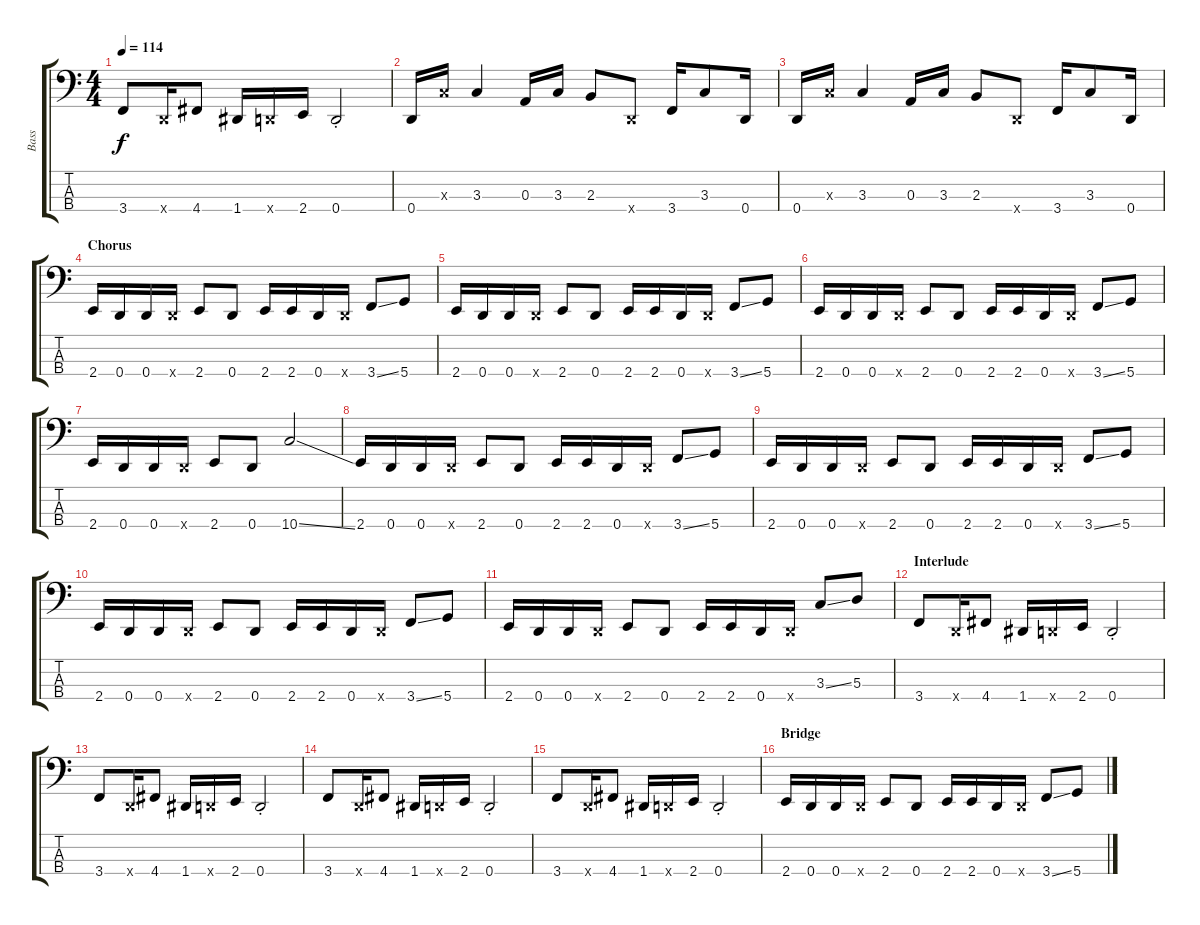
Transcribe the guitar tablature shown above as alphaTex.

\track ("Bass" "Bass") {instrument slapbass1}
\staff {score tabs}
\tuning (G2 D2 A1 D1) {hide}
\ts (4 4)
\tempo 114
\clef f4
\ks c
3.4.8{dy f} 0.4{x}.16 4.4.8 1.4.16 0.4{x}.16 2.4.16 0.4{st}.2 |
0.4.16 3.3{x}.16 3.3.4 0.3.16 3.3.16 2.3.8 0.4{x}.8 3.4.16 3.3.8 0.4.16 |
0.4.16 3.3{x}.16 3.3.4 0.3.16 3.3.16 2.3.8 0.4{x}.8 3.4.16 3.3.8 0.4.16 |
\section ("" "Chorus")
2.4.16 0.4.16 0.4.16 0.4{x}.16 2.4.8 0.4.8 2.4.16 2.4.16 0.4.16 0.4{x}.16 3.4{ss}.8 5.4.8 |
2.4.16 0.4.16 0.4.16 0.4{x}.16 2.4.8 0.4.8 2.4.16 2.4.16 0.4.16 0.4{x}.16 3.4{ss}.8 5.4.8 |
2.4.16 0.4.16 0.4.16 0.4{x}.16 2.4.8 0.4.8 2.4.16 2.4.16 0.4.16 0.4{x}.16 3.4{ss}.8 5.4.8 |
2.4.16 0.4.16 0.4.16 0.4{x}.16 2.4.8 0.4.8 10.4{ss}.2 |
2.4.16 0.4.16 0.4.16 0.4{x}.16 2.4.8 0.4.8 2.4.16 2.4.16 0.4.16 0.4{x}.16 3.4{ss}.8 5.4.8 |
2.4.16 0.4.16 0.4.16 0.4{x}.16 2.4.8 0.4.8 2.4.16 2.4.16 0.4.16 0.4{x}.16 3.4{ss}.8 5.4.8 |
2.4.16 0.4.16 0.4.16 0.4{x}.16 2.4.8 0.4.8 2.4.16 2.4.16 0.4.16 0.4{x}.16 3.4{ss}.8 5.4.8 |
2.4.16 0.4.16 0.4.16 0.4{x}.16 2.4.8 0.4.8 2.4.16 2.4.16 0.4.16 0.4{x}.16 3.3{ss}.8 5.3.8 |
\section ("" "Interlude")
3.4.8 0.4{x}.16 4.4.8 1.4.16 0.4{x}.16 2.4.16 0.4{st}.2 |
3.4.8 0.4{x}.16 4.4.8 1.4.16 0.4{x}.16 2.4.16 0.4{st}.2 |
3.4.8 0.4{x}.16 4.4.8 1.4.16 0.4{x}.16 2.4.16 0.4{st}.2 |
3.4.8 0.4{x}.16 4.4.8 1.4.16 0.4{x}.16 2.4.16 0.4{st}.2 |
\section ("" "Bridge")
2.4.16 0.4.16 0.4.16 0.4{x}.16 2.4.8 0.4.8 2.4.16 2.4.16 0.4.16 0.4{x}.16 3.4{ss}.8 5.4.8
